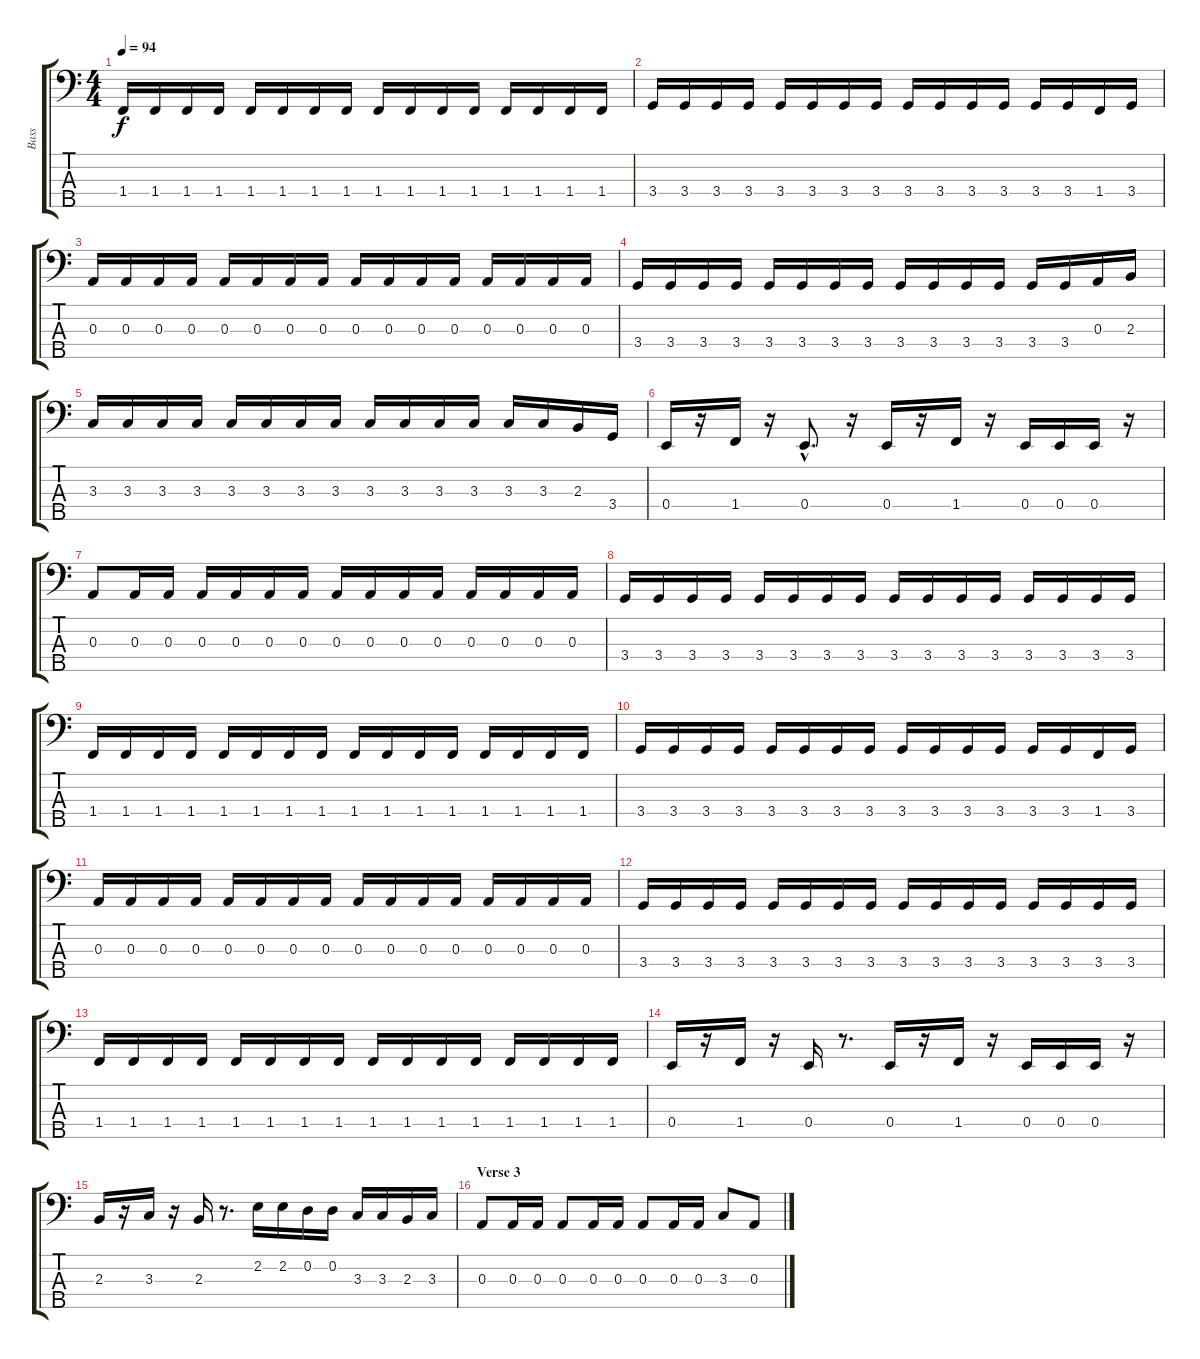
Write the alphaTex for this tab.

\track ("Bass" "Bass") {instrument electricbassfinger}
\staff {score tabs}
\tuning (G2 D2 A1 E1 B0) {hide}
\ts (4 4)
\tempo 94
\clef f4
\ks c
1.4.16{dy f} 1.4.16 1.4.16 1.4.16 1.4.16 1.4.16 1.4.16 1.4.16 1.4.16 1.4.16 1.4.16 1.4.16 1.4.16 1.4.16 1.4.16 1.4.16 |
3.4.16 3.4.16 3.4.16 3.4.16 3.4.16 3.4.16 3.4.16 3.4.16 3.4.16 3.4.16 3.4.16 3.4.16 3.4.16 3.4.16 1.4.16 3.4.16 |
0.3.16 0.3.16 0.3.16 0.3.16 0.3.16 0.3.16 0.3.16 0.3.16 0.3.16 0.3.16 0.3.16 0.3.16 0.3.16 0.3.16 0.3.16 0.3.16 |
3.4.16 3.4.16 3.4.16 3.4.16 3.4.16 3.4.16 3.4.16 3.4.16 3.4.16 3.4.16 3.4.16 3.4.16 3.4.16 3.4.16 0.3.16 2.3.16 |
3.3.16 3.3.16 3.3.16 3.3.16 3.3.16 3.3.16 3.3.16 3.3.16 3.3.16 3.3.16 3.3.16 3.3.16 3.3.16 3.3.16 2.3.16 3.4.16 |
0.4.16 r.16 1.4.16 r.16 0.4{hac}.8{d} r.16 0.4.16 r.16 1.4.16 r.16 0.4.16 0.4.16 0.4.16 r.16 |
0.3.8 0.3.16 0.3.16 0.3.16 0.3.16 0.3.16 0.3.16 0.3.16 0.3.16 0.3.16 0.3.16 0.3.16 0.3.16 0.3.16 0.3.16 |
3.4.16 3.4.16 3.4.16 3.4.16 3.4.16 3.4.16 3.4.16 3.4.16 3.4.16 3.4.16 3.4.16 3.4.16 3.4.16 3.4.16 3.4.16 3.4.16 |
1.4.16 1.4.16 1.4.16 1.4.16 1.4.16 1.4.16 1.4.16 1.4.16 1.4.16 1.4.16 1.4.16 1.4.16 1.4.16 1.4.16 1.4.16 1.4.16 |
3.4.16 3.4.16 3.4.16 3.4.16 3.4.16 3.4.16 3.4.16 3.4.16 3.4.16 3.4.16 3.4.16 3.4.16 3.4.16 3.4.16 1.4.16 3.4.16 |
0.3.16 0.3.16 0.3.16 0.3.16 0.3.16 0.3.16 0.3.16 0.3.16 0.3.16 0.3.16 0.3.16 0.3.16 0.3.16 0.3.16 0.3.16 0.3.16 |
3.4.16 3.4.16 3.4.16 3.4.16 3.4.16 3.4.16 3.4.16 3.4.16 3.4.16 3.4.16 3.4.16 3.4.16 3.4.16 3.4.16 3.4.16 3.4.16 |
1.4.16 1.4.16 1.4.16 1.4.16 1.4.16 1.4.16 1.4.16 1.4.16 1.4.16 1.4.16 1.4.16 1.4.16 1.4.16 1.4.16 1.4.16 1.4.16 |
0.4.16 r.16 1.4.16 r.16 0.4.16 r.8{d} 0.4.16 r.16 1.4.16 r.16 0.4.16 0.4.16 0.4.16 r.16 |
2.3.16 r.16 3.3.16 r.16 2.3.16 r.8{d} 2.2.16 2.2.16 0.2.16 0.2.16 3.3.16 3.3.16 2.3.16 3.3.16 |
\section ("" "Verse 3")
0.3.8 0.3.16 0.3.16 0.3.8 0.3.16 0.3.16 0.3.8 0.3.16 0.3.16 3.3.8 0.3.8
